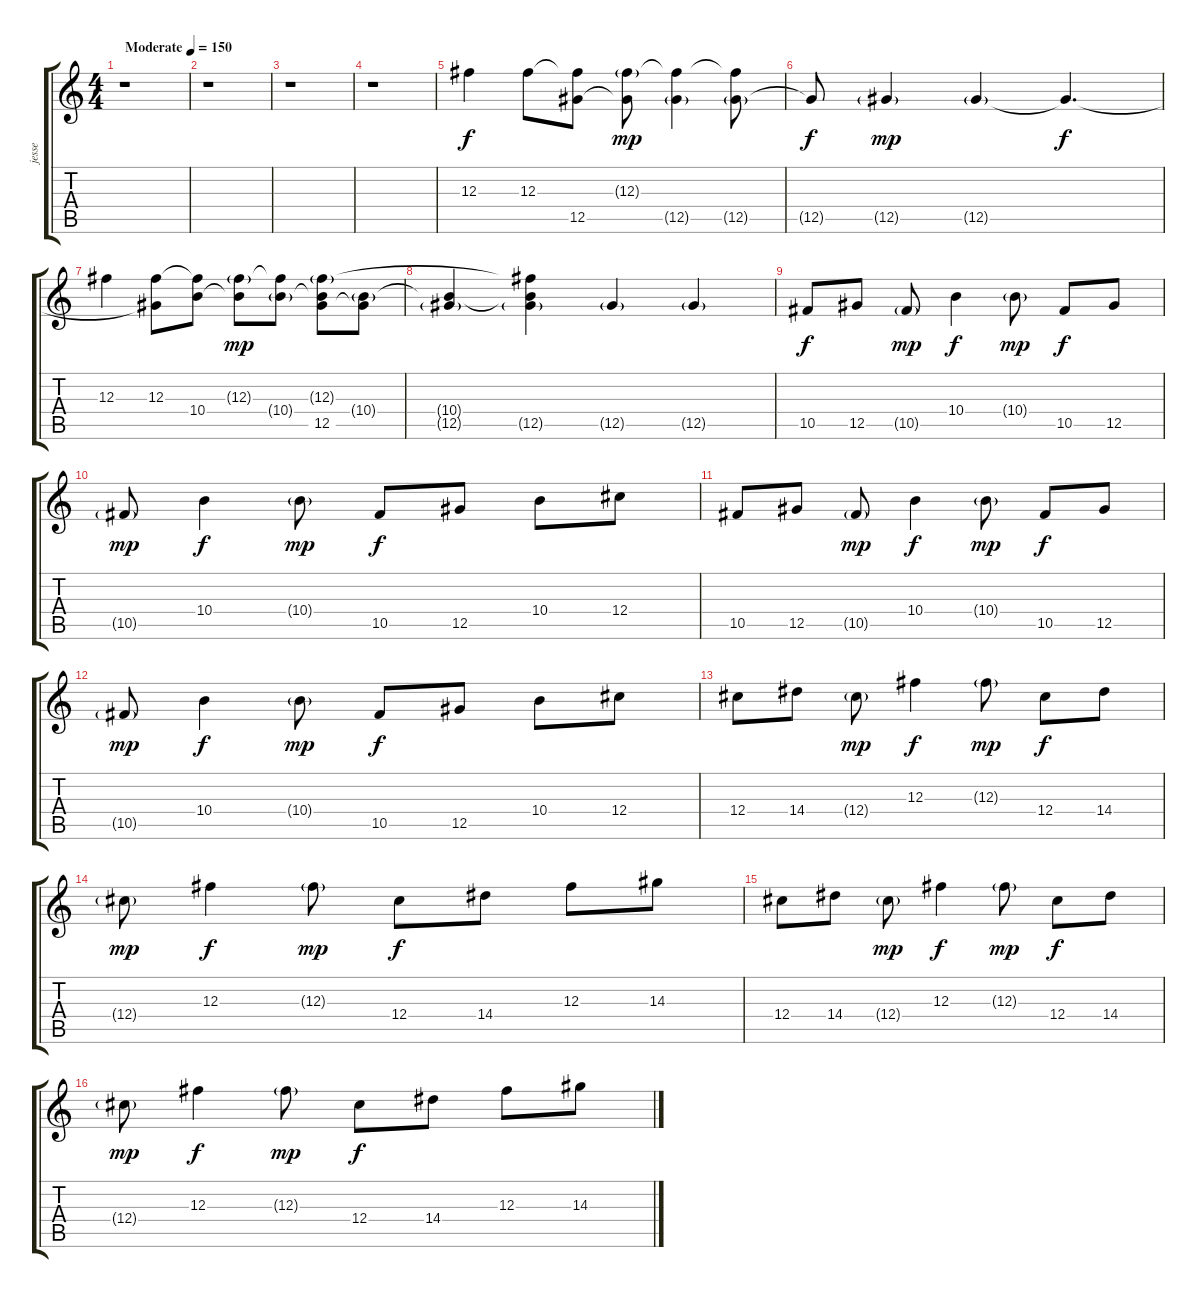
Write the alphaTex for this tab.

\track ("jesse" "jesse") {instrument overdrivenguitar}
\staff {score tabs}
\tuning (Eb4 Bb3 Gb3 Db3 Ab2 Db2) {hide}
\ts (4 4)
\tempo (150 "Moderate")
\clef g2
\ks c
r.1{dy f instrument overdrivenguitar} |
r.1 |
r.1 |
r.1 |
12.3.4{instrument overdrivenguitar} 12.3.8 (12.3{t} 12.5).8 (12.3{g} 12.5{t}).8{dy mp} (12.3{t} 12.5{g}).4 (12.3{t} 12.5{g}).8 |
12.5{t}.8{dy f} 12.5{g}.4{dy mp} 12.5{g}.4 12.5{t}.4{d dy f} |
12.3.4 (12.3 12.5{t}).8 (12.3{t} 10.4).8 (12.3{g} 10.4{t}).8{dy mp} (12.3{t} 10.4{g}).8 (12.3{g} 10.4{t} 12.5).8 (10.4{g} 12.5{t}).8 |
(10.4{t} 12.5{g}).4 (12.3{t} 10.4{t} 12.5{g}).4 12.5{g}.4 12.5{g}.4 |
10.5.8{dy f instrument overdrivenguitar} 12.5.8 10.5{g}.8{dy mp} 10.4.4{dy f} 10.4{g}.8{dy mp} 10.5.8{dy f} 12.5.8 |
10.5{g}.8{dy mp} 10.4.4{dy f} 10.4{g}.8{dy mp} 10.5.8{dy f} 12.5.8 10.4.8 12.4.8 |
10.5.8 12.5.8 10.5{g}.8{dy mp} 10.4.4{dy f} 10.4{g}.8{dy mp} 10.5.8{dy f} 12.5.8 |
10.5{g}.8{dy mp} 10.4.4{dy f} 10.4{g}.8{dy mp} 10.5.8{dy f} 12.5.8 10.4.8 12.4.8 |
12.4.8 14.4.8 12.4{g}.8{dy mp} 12.3.4{dy f} 12.3{g}.8{dy mp} 12.4.8{dy f} 14.4.8 |
12.4{g}.8{dy mp} 12.3.4{dy f} 12.3{g}.8{dy mp} 12.4.8{dy f} 14.4.8 12.3.8 14.3.8 |
12.4.8 14.4.8 12.4{g}.8{dy mp} 12.3.4{dy f} 12.3{g}.8{dy mp} 12.4.8{dy f} 14.4.8 |
12.4{g}.8{dy mp} 12.3.4{dy f} 12.3{g}.8{dy mp} 12.4.8{dy f} 14.4.8 12.3.8 14.3.8
